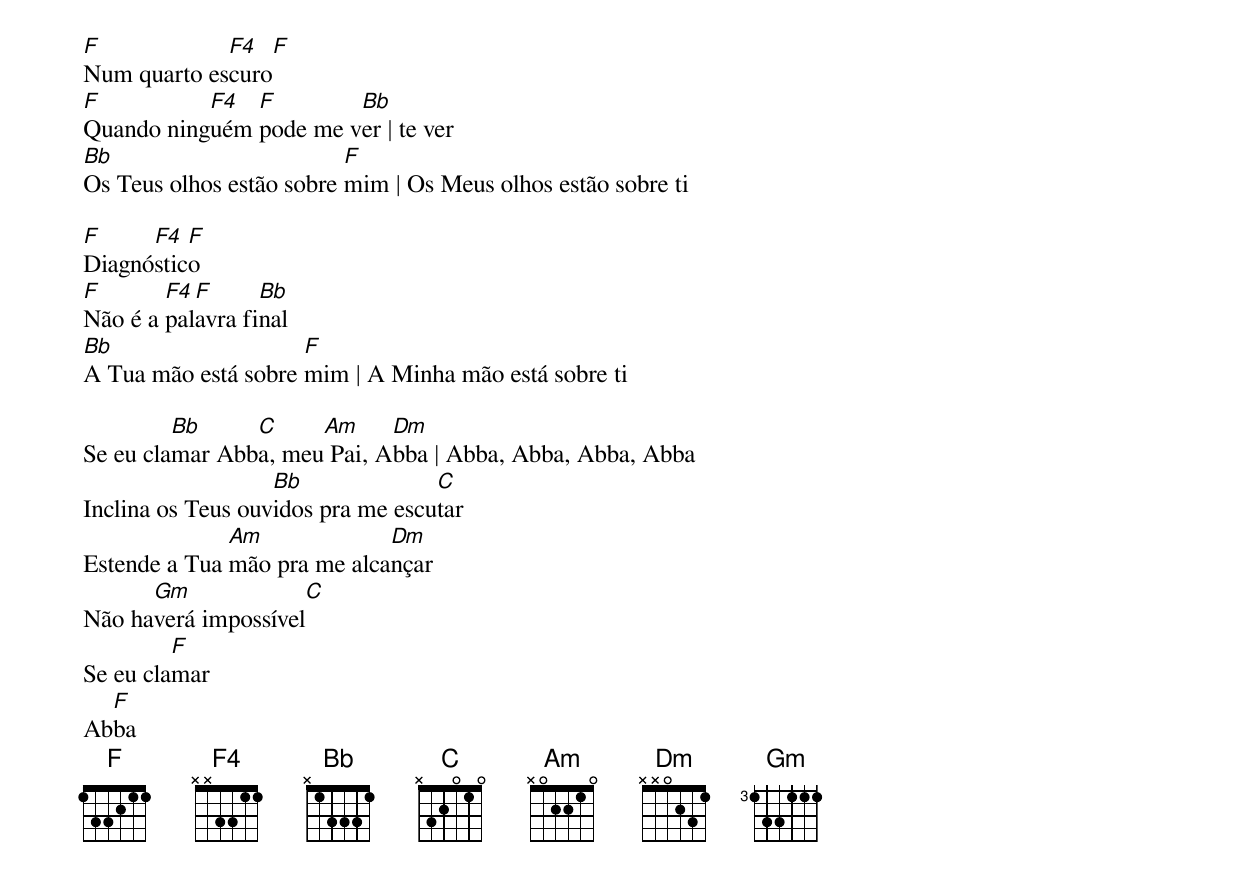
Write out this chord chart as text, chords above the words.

F            F4  F
Num quarto escuro
F          F4  F        Bb
Quando ninguém pode me ver | te ver
Bb                        F
Os Teus olhos estão sobre mim | Os Meus olhos estão sobre ti

F     F4  F
Diagnóstico
F       F4 F      Bb
Não é a palavra final
Bb                   F
A Tua mão está sobre mim | A Minha mão está sobre ti

         Bb     C     Am     Dm
Se eu clamar Abba, meu Pai, Abba | Abba, Abba, Abba, Abba
                   Bb              C
Inclina os Teus ouvidos pra me escutar
              Am             Dm
Estende a Tua mão pra me alcançar
      Gm              C
Não haverá impossível
         F
Se eu clamar
  F
Abba
